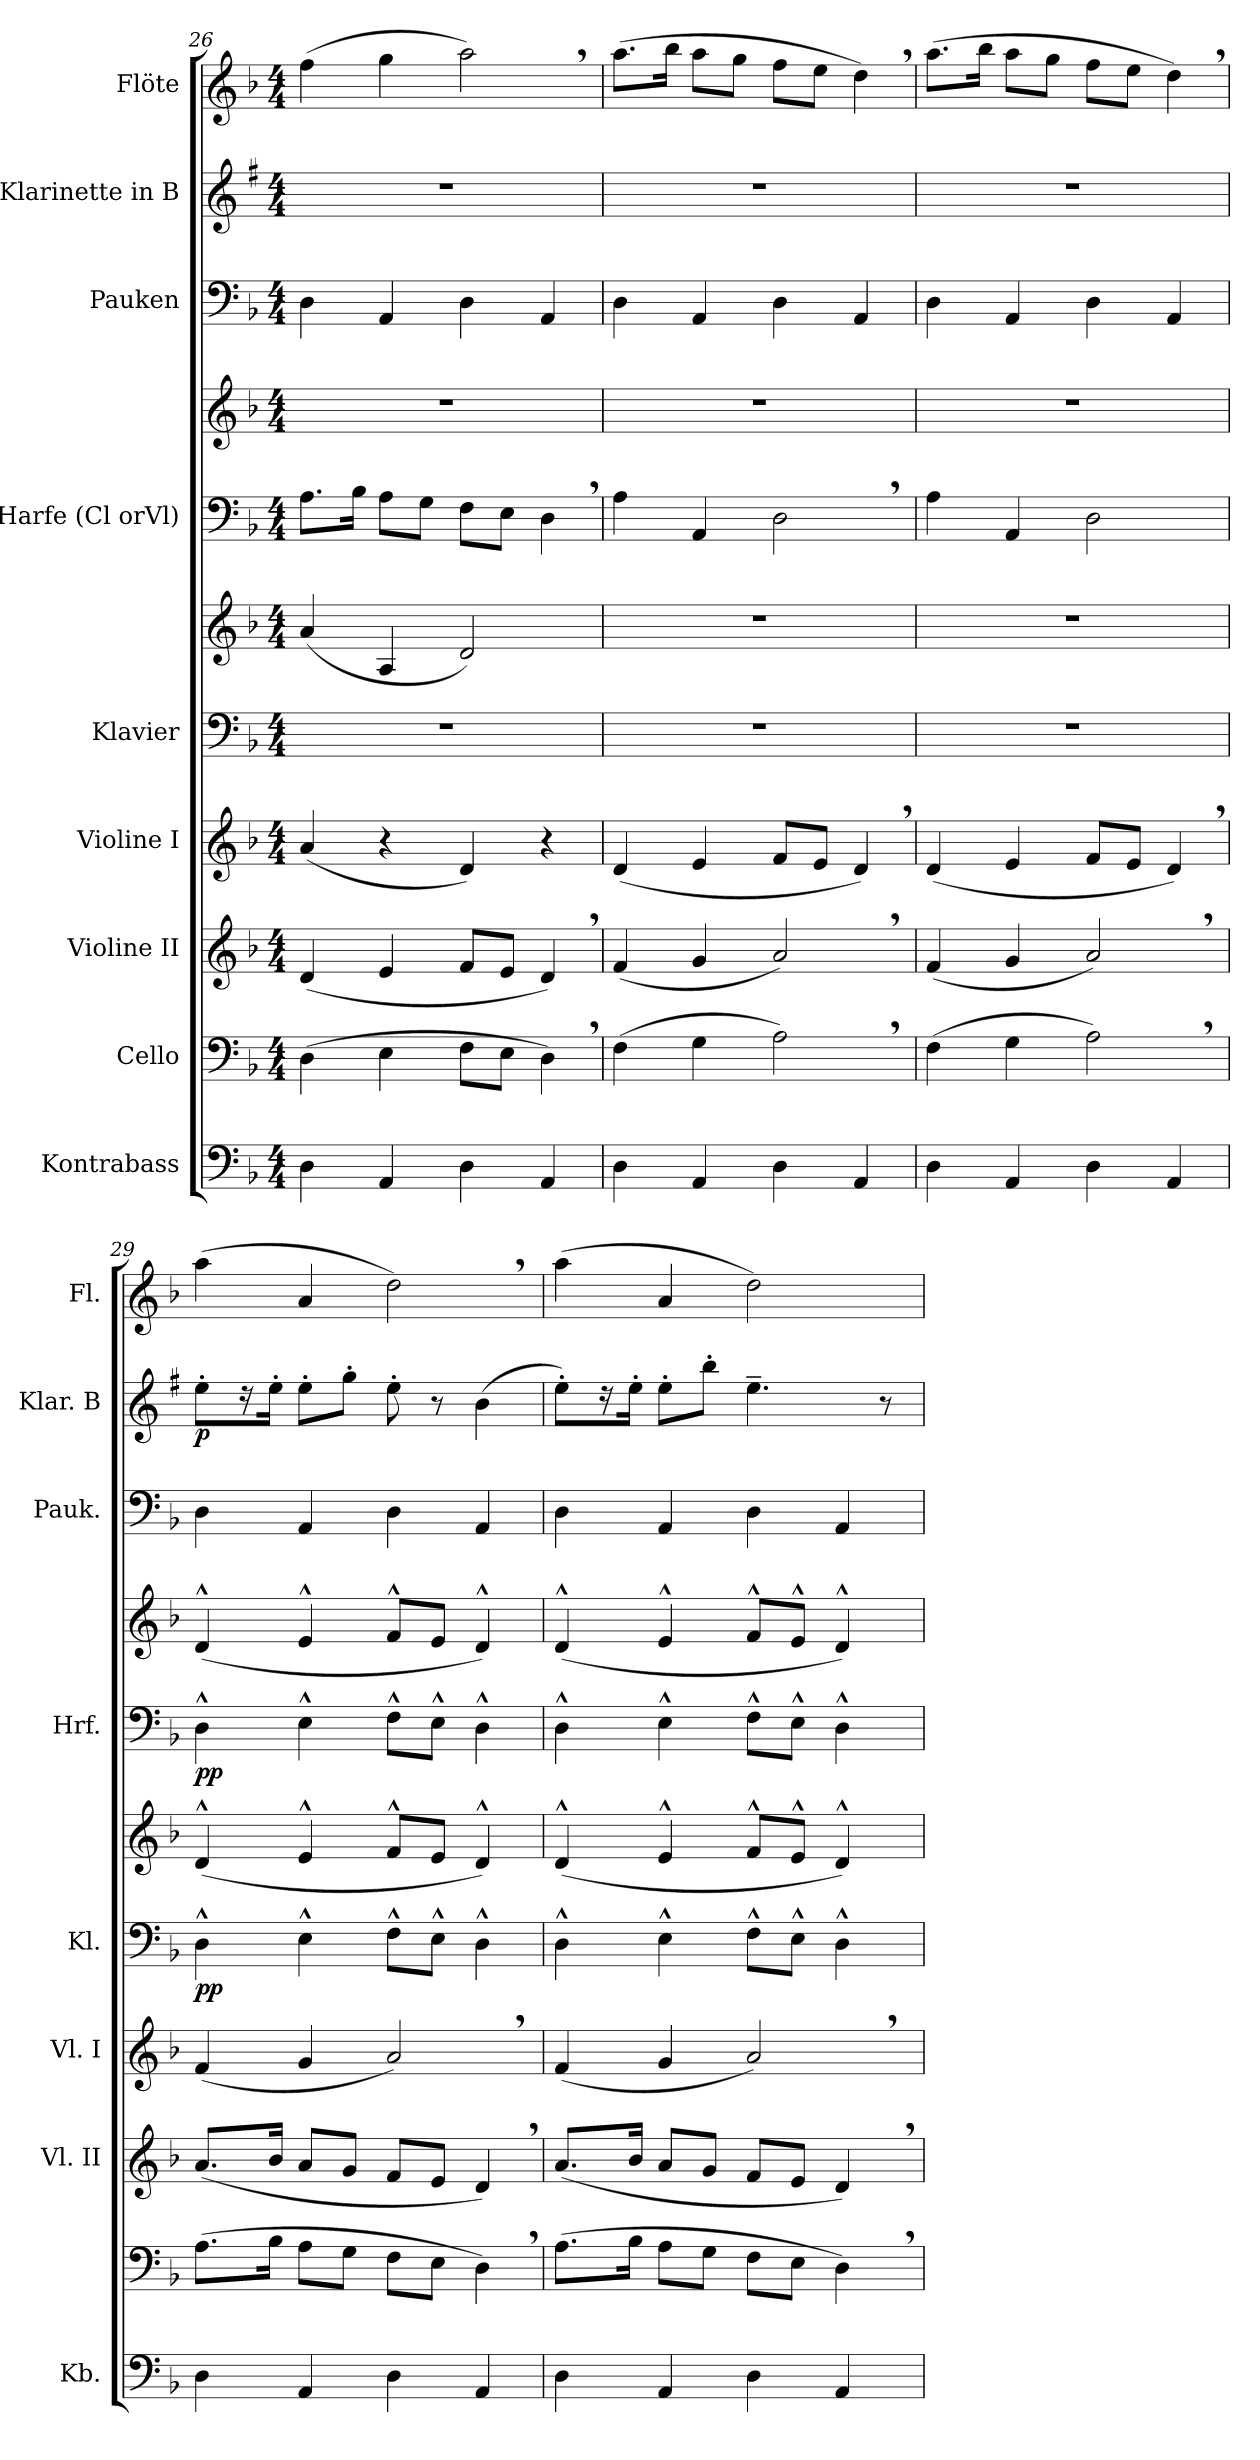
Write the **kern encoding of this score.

**kern	**kern	**kern	**kern	**kern	**kern	**dynam	**kern	**kern	**dynam	**kern	**kern	**dynam	**kern
*part9	*part8	*part7	*part6	*part5	*part5	*part5	*part4	*part4	*part4	*part3	*part2	*part2	*part1
*staff11	*staff10	*staff9	*staff8	*staff7	*staff6	*staff6/7	*staff5	*staff4	*staff4/5	*staff3	*staff2	*staff2	*staff1
*I"Kontrabass	*I"Cello	*I"Violine II	*I"Violine I	*I"Klavier	*	*	*I"Harfe (Cl orVl)	*	*	*I"Pauken	*I"Klarinette in B	*	*I"Flöte
*I'Kb.	*	*I'Vl. II	*I'Vl. I	*I'Kl.	*	*	*I'Hrf.	*	*	*I'Pauk.	*I'Klar. B	*	*I'Fl.
*clefF4	*clefF4	*clefG2	*clefG2	*clefF4	*clefG2	*	*clefF4	*clefG2	*	*clefF4	*clefG2	*	*clefG2
*ITrd7c12	*	*	*	*	*	*	*	*	*	*	*ITrd1c2	*	*
*k[b-]	*k[b-]	*k[b-]	*k[b-]	*k[b-]	*k[b-]	*	*k[b-]	*k[b-]	*	*k[b-]	*k[b-]	*	*k[b-]
*d:	*d:	*d:	*d:	*d:	*d:	*	*d:	*d:	*	*d:	*d:	*	*d:
*M4/4	*M4/4	*M4/4	*M4/4	*M4/4	*M4/4	*	*M4/4	*M4/4	*	*M4/4	*M4/4	*	*M4/4
=26	=26	=26	=26	=26	=26	=26	=26	=26	=26	=26	=26	=26	=26
4DD\	(<4D\	(<4d/	(<4a/	1r	(<4a/	.	8.A\L	1r	.	4D\	1r	.	(<4ff\
.	.	.	.	.	.	.	16B-\Jk	.	.	.	.	.	.
4AAA/	4E\	4e/	4r	.	4A/	.	8A\L	.	.	4AA/	.	.	4gg\
.	.	.	.	.	.	.	8G\J	.	.	.	.	.	.
4DD\	8F\L	8f/L	4d/)	.	2d/)	.	8F\L	.	.	4D\	.	.	2aa,\)
.	8E\J	8e/J	.	.	.	.	8E\J	.	.	.	.	.	.
4AAA/	4D,\)	4d,/)	4r	.	.	.	4D,\	.	.	4AA/	.	.	.
!!LO:PB:g=z
=27	=27	=27	=27	=27	=27	=27	=27	=27	=27	=27	=27	=27	=27
4DD\	(<4F\	(<4f/	(<4d/	1r	1r	.	4A\	1r	.	4D\	1r	.	(<8.aa\L
.	.	.	.	.	.	.	.	.	.	.	.	.	16bb-\Jk
4AAA/	4G\	4g/	4e/	.	.	.	4AA/	.	.	4AA/	.	.	8aa\L
.	.	.	.	.	.	.	.	.	.	.	.	.	8gg\J
4DD\	2A,\)	2a,/)	8f/L	.	.	.	2D,\	.	.	4D\	.	.	8ff\L
.	.	.	8e/J	.	.	.	.	.	.	.	.	.	8ee\J
4AAA/	.	.	4d,/)	.	.	.	.	.	.	4AA/	.	.	4dd,\)
=28	=28	=28	=28	=28	=28	=28	=28	=28	=28	=28	=28	=28	=28
4DD\	(<4F\	(<4f/	(<4d/	1r	1r	.	4A\	1r	.	4D\	1r	.	(<8.aa\L
.	.	.	.	.	.	.	.	.	.	.	.	.	16bb-\Jk
4AAA/	4G\	4g/	4e/	.	.	.	4AA/	.	.	4AA/	.	.	8aa\L
.	.	.	.	.	.	.	.	.	.	.	.	.	8gg\J
4DD\	2A,\)	2a,/)	8f/L	.	.	.	2D\	.	.	4D\	.	.	8ff\L
.	.	.	8e/J	.	.	.	.	.	.	.	.	.	8ee\J
4AAA/	.	.	4d,/)	.	.	.	.	.	.	4AA/	.	.	4dd,\)
=29	=29	=29	=29	=29	=29	=29	=29	=29	=29	=29	=29	=29	=29
!	!	!	!	!	!	!LO:DY:b=2	!	!	!	!	!	!	!
!	!	!	!	!	!	!LO:DY:n=1:b	!	!	!LO:DY:b=2	!	!	!	!
!	!	!	!	!	!	!	!	!	!LO:DY:n=1:b	!	!	!LO:DY:b	!
4DD\	(<8.A\L	(<8.a/L	(<4f/	4D^^\	(<4d^^/	p p	4D^^\	(<4d^^/	p p	4D\	8dd'\L	p	(<4aa\
.	.	.	.	.	.	.	.	.	.	.	16r	.	.
.	16B-\Jk	16b-/Jk	.	.	.	.	.	.	.	.	16dd'\Jk	.	.
4AAA/	8A\L	8a/L	4g/	4E^^\	4e^^/	.	4E^^\	4e^^/	.	4AA/	8dd'\L	.	4a/
.	8G\J	8g/J	.	.	.	.	.	.	.	.	8ff'\J	.	.
4DD\	8F\L	8f/L	2a,/)	8F^^\L	8f^^/L	.	8F^^\L	8f^^/L	.	4D\	8dd'\	.	2dd,\)
.	8E\J	8e/J	.	8E^^\J	8e/J	.	8E^^\J	8e/J	.	.	8r	.	.
4AAA/	4D,\)	4d,/)	.	4D^^\	4d^^/)	.	4D^^\	4d^^/)	.	4AA/	(>4a\	.	.
=30	=30	=30	=30	=30	=30	=30	=30	=30	=30	=30	=30	=30	=30
4DD\	(<8.A\L	(<8.a/L	(<4f/	4D^^\	(<4d^^/	.	4D^^\	(<4d^^/	.	4D\	8dd'\L)	.	(<4aa\
.	.	.	.	.	.	.	.	.	.	.	16r	.	.
.	16B-\Jk	16b-/Jk	.	.	.	.	.	.	.	.	16dd'\Jk	.	.
4AAA/	8A\L	8a/L	4g/	4E^^\	4e^^/	.	4E^^\	4e^^/	.	4AA/	8dd'\L	.	4a/
.	8G\J	8g/J	.	.	.	.	.	.	.	.	8aa'\J	.	.
4DD\	8F\L	8f/L	2a,/)	8F^^\L	8f^^/L	.	8F^^\L	8f^^/L	.	4D\	4.dd~\	.	2dd\)
.	8E\J	8e/J	.	8E^^\J	8e^^/J	.	8E^^\J	8e^^/J	.	.	.	.	.
4AAA/	4D,\)	4d,/)	.	4D^^\	4d^^/)	.	4D^^\	4d^^/)	.	4AA/	.	.	.
.	.	.	.	.	.	.	.	.	.	.	8r	.	.
=	=	=	=	=	=	=	=	=	=	=	=	=	=
*-	*-	*-	*-	*-	*-	*-	*-	*-	*-	*-	*-	*-	*-
